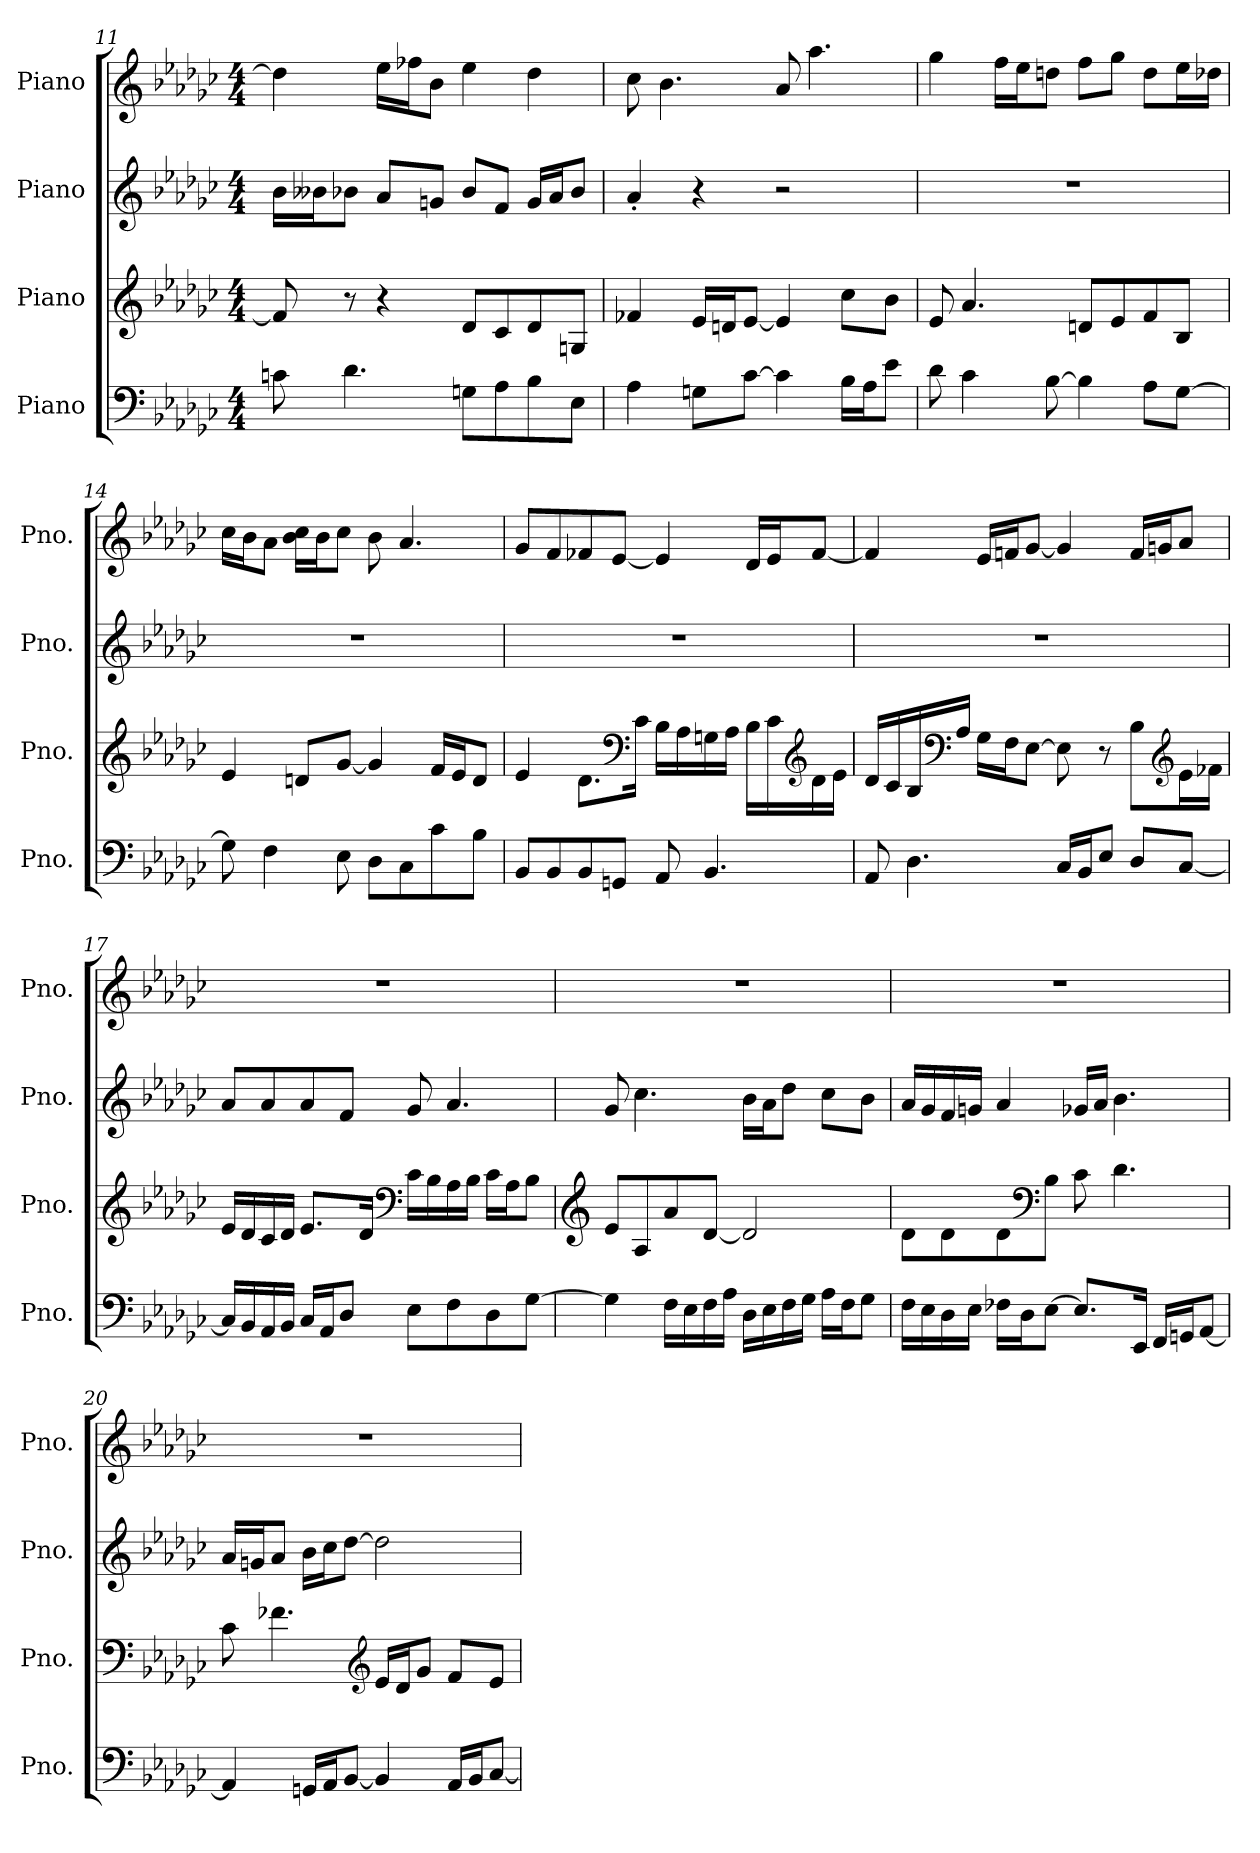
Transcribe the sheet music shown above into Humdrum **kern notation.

**kern	**kern	**kern	**kern
*part4	*part3	*part2	*part1
*staff4	*staff3	*staff2	*staff1
*I"Piano	*I"Piano	*I"Piano	*I"Piano
*I'Pno.	*I'Pno.	*I'Pno.	*I'Pno.
!!LO:LB:g=z
*clefF4	*clefG2	*clefG2	*clefG2
*k[b-e-a-d-g-c-]	*k[b-e-a-d-g-c-]	*k[b-e-a-d-g-c-]	*k[b-e-a-d-g-c-]
*M4/4	*M4/4	*M4/4	*M4/4
=11	=11	=11	=11
8cn\	8f/]	16b-\LL	4dd-\]
.	.	16b--X\J	.
4.d-\	8r	8b-X\J	.
.	4r	8a-/L	16ee-\LL
.	.	.	16ff-X\J
.	.	8gn/J	8b-\J
8Gn\L	8d-/L	8b-/L	4ee-\
8A-\	8c-/	8f/J	.
8B-\	8d-/	16g/LL	4dd-\
.	.	16a-/J	.
8E-\J	8Gn/J	8b-/J	.
=12	=12	=12	=12
4A-\	4f-X/	4a-'/	8cc-\
.	.	.	4.b-\
8Gn\L	16e-/LL	4r	.
.	16dn/J	.	.
[8c-\J	[8e-/J	.	.
4c-\]	4e-/]	2r	8a-/
.	.	.	4.aa-\
16B-\LL	8cc-\L	.	.
16A-\J	.	.	.
8e-\J	8b-\J	.	.
=13	=13	=13	=13
8d-\	8e-/	1r	4gg-\
4c-\	4.a-/	.	.
.	.	.	16ff\LL
.	.	.	16ee-\J
[8B-\	.	.	8ddn\J
4B-\]	8dn/L	.	8ff\L
.	8e-/	.	8gg-\J
8A-\L	8f/	.	8dd\L
[8G-\J	8B-/J	.	16ee-\L
.	.	.	16dd-X\JJ
!!LO:LB:g=z
=14	=14	=14	=14
8G-\]	4e-/	1r	16cc-\LL
.	.	.	16b-\J
4F\	.	.	8a-\J
.	8dn/L	.	16b-\ 16cc-\LL
.	.	.	16b-\J
8E-\	[8g-/J	.	8cc-\J
8D-\L	4g-/]	.	8b-\
8C-\	.	.	4.a-/
8c-\	16f/LL	.	.
.	16e-/J	.	.
8B-\J	8d/J	.	.
=15	=15	=15	=15
8BB-/L	4e-/	1r	8g-/L
8BB-/	.	.	8f/
8BB-/	8.d-\L	.	8f-X/
8GGn/J	.	.	[8e-/J
*	*clefF4	*	*
.	16c-\Jk	.	.
8AA-/	16B-\LL	.	4e-/]
.	16A-\	.	.
4.BB-/	16Gn\	.	.
.	16A-\JJ	.	.
.	16B-\LL	.	16d-/LL
.	16c-\	.	16e-/J
*	*clefG2	*	*
.	16d-\	.	[8f-/J
.	16e-\JJ	.	.
!!LO:PB:g=z
=16	=16	=16	=16
8AA-/	16d-/LL	1r	4f-/]
.	16c-/	.	.
4.D-\	16B-/	.	.
*	*clefF4	*	*
.	16A-/JJ	.	.
.	16G-\LL	.	16e-/LL
.	16F\J	.	16fn/J
.	[8E-\J	.	[8g-/J
16C-/LL	8E-\]	.	4g-/]
16BB-/J	.	.	.
8E-/J	8r	.	.
8D-/L	8B-\L	.	16f/LL
.	.	.	16gn/J
*	*clefG2	*	*
[8C-/J	16e-\L	.	8a-/J
.	16f-X\JJ	.	.
=17	=17	=17	=17
16C-/LL]	16e-/LL	8a-/L	1r
16BB-/	16d-/	.	.
16AA-/	16c-/	8a-/	.
16BB-/JJ	16d-/JJ	.	.
16C-/LL	8.e-/L	8a-/	.
16AA-/J	.	.	.
8D-/J	.	8f/J	.
.	16d-/Jk	.	.
*	*clefF4	*	*
8E-\L	16c-\LL	8g-/	.
.	16B-\	.	.
8F\	16A-\	4.a-/	.
.	16B-\JJ	.	.
8D-\	16c-\LL	.	.
.	16A-\J	.	.
[8G-\J	8B-\J	.	.
!!LO:LB:g=z
=18	=18	=18	=18
*	*clefG2	*	*
4G-\]	8e-/L	8g-/	1r
.	8A-/	4.cc-\	.
16F\LL	8a-/	.	.
16E-\	.	.	.
16F\	[8d-/J	.	.
16A-\JJ	.	.	.
16D-\LL	2d-/]	16b-\LL	.
16E-\	.	16a-\J	.
16F\	.	8dd-\J	.
16G-\JJ	.	.	.
16A-\LL	.	8cc-\L	.
16F\J	.	.	.
8G-\J	.	8b-\J	.
=19	=19	=19	=19
16F\LL	8d-\L	16a-/LL	1r
16E-\	.	16g-/	.
16D-\	8d-\	16f/	.
16E-\JJ	.	16gn/JJ	.
16F-X\LL	8d-\	4a-/	.
16D-\J	.	.	.
*	*clefF4	*	*
[8E-\J	8B-\J	.	.
8.E-/L]	8c-\	16g-X/LL	.
.	.	16a-/JJ	.
.	4.d-\	4.b-\	.
16EE-/Jk	.	.	.
16FF/LL	.	.	.
16GGn/J	.	.	.
[8AA-/J	.	.	.
=20	=20	=20	=20
4AA-/]	8c-\	16a-/LL	1r
.	.	16gn/J	.
.	4.f-X\	8a-/J	.
16GGn/LL	.	16b-\LL	.
16AA-/J	.	16cc-\J	.
[8BB-/J	.	[8dd-\J	.
*	*clefG2	*	*
4BB-/]	16e-/LL	2dd-\]	.
.	16d-/J	.	.
.	8g-/J	.	.
16AA-/LL	8f-/L	.	.
16BB-/J	.	.	.
[8C-/J	8e-/J	.	.
=	=	=	=
*-	*-	*-	*-
